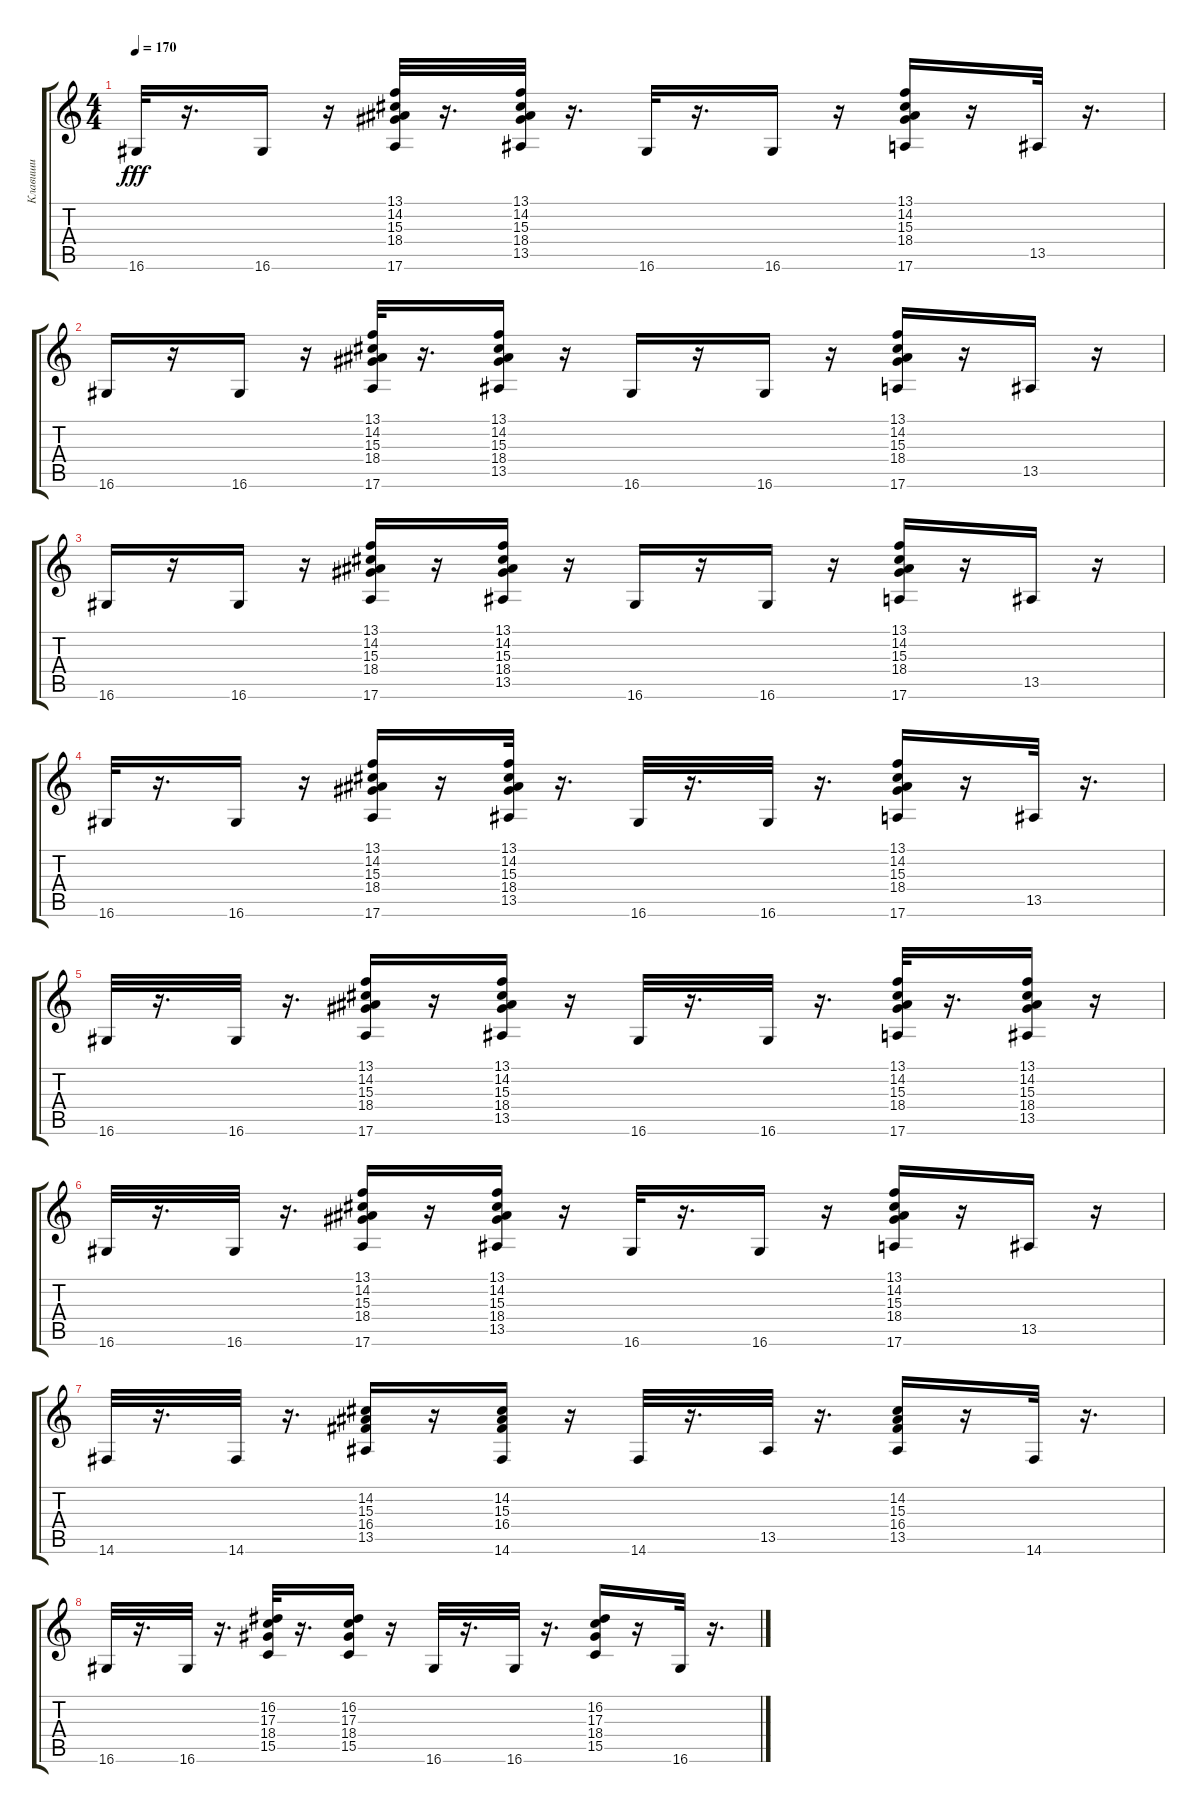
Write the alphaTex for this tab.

\track ("Клавиши" "Клавиши") {instrument vibraphone}
\staff {score tabs}
\tuning (E4 B3 G3 D3 A2 E2) {hide}
\ts (4 4)
\tempo 170
\clef g2
\ks c
16.6.32{dy fff} r.16{d} 16.6.16 r.16 (13.1 14.2 15.3 18.4 17.6).32 r.16{d} (13.1 14.2 15.3 18.4 13.5).32 r.16{d} 16.6.32 r.16{d} 16.6.16 r.16 (13.1 14.2 15.3 18.4 17.6).16 r.16 13.5.32 r.16{d} |
16.6.16 r.16 16.6.16 r.16 (13.1 14.2 15.3 18.4 17.6).32 r.16{d} (13.1 14.2 15.3 18.4 13.5).16 r.16 16.6.16 r.16 16.6.16 r.16 (13.1 14.2 15.3 18.4 17.6).16 r.16 13.5.16 r.16 |
16.6.16 r.16 16.6.16 r.16 (13.1 14.2 15.3 18.4 17.6).16 r.16 (13.1 14.2 15.3 18.4 13.5).16 r.16 16.6.16 r.16 16.6.16 r.16 (13.1 14.2 15.3 18.4 17.6).16 r.16 13.5.16 r.16 |
16.6.32 r.16{d} 16.6.16 r.16 (13.1 14.2 15.3 18.4 17.6).16 r.16 (13.1 14.2 15.3 18.4 13.5).32 r.16{d} 16.6.32 r.16{d} 16.6.32 r.16{d} (13.1 14.2 15.3 18.4 17.6).16 r.16 13.5.32 r.16{d} |
16.6.32 r.16{d} 16.6.32 r.16{d} (13.1 14.2 15.3 18.4 17.6).16 r.16 (13.1 14.2 15.3 18.4 13.5).16 r.16 16.6.32 r.16{d} 16.6.32 r.16{d} (13.1 14.2 15.3 18.4 17.6).32 r.16{d} (13.1 14.2 15.3 18.4 13.5).16 r.16 |
16.6.32 r.16{d} 16.6.32 r.16{d} (13.1 14.2 15.3 18.4 17.6).16 r.16 (13.1 14.2 15.3 18.4 13.5).16 r.16 16.6.32 r.16{d} 16.6.16 r.16 (13.1 14.2 15.3 18.4 17.6).16 r.16 13.5.16 r.16 |
14.6.32 r.16{d} 14.6.32 r.16{d} (14.2 15.3 16.4 13.5).16 r.16 (14.2 15.3 16.4 14.6).16 r.16 14.6.32 r.16{d} 13.5.32 r.16{d} (14.2 15.3 16.4 13.5).16 r.16 14.6.32 r.16{d} |
16.6.32 r.16{d} 16.6.32 r.16{d} (16.2 17.3 18.4 15.5).32 r.16{d} (16.2 17.3 18.4 15.5).16 r.16 16.6.32 r.16{d} 16.6.32 r.16{d} (16.2 17.3 18.4 15.5).16 r.16 16.6.32 r.16{d}
